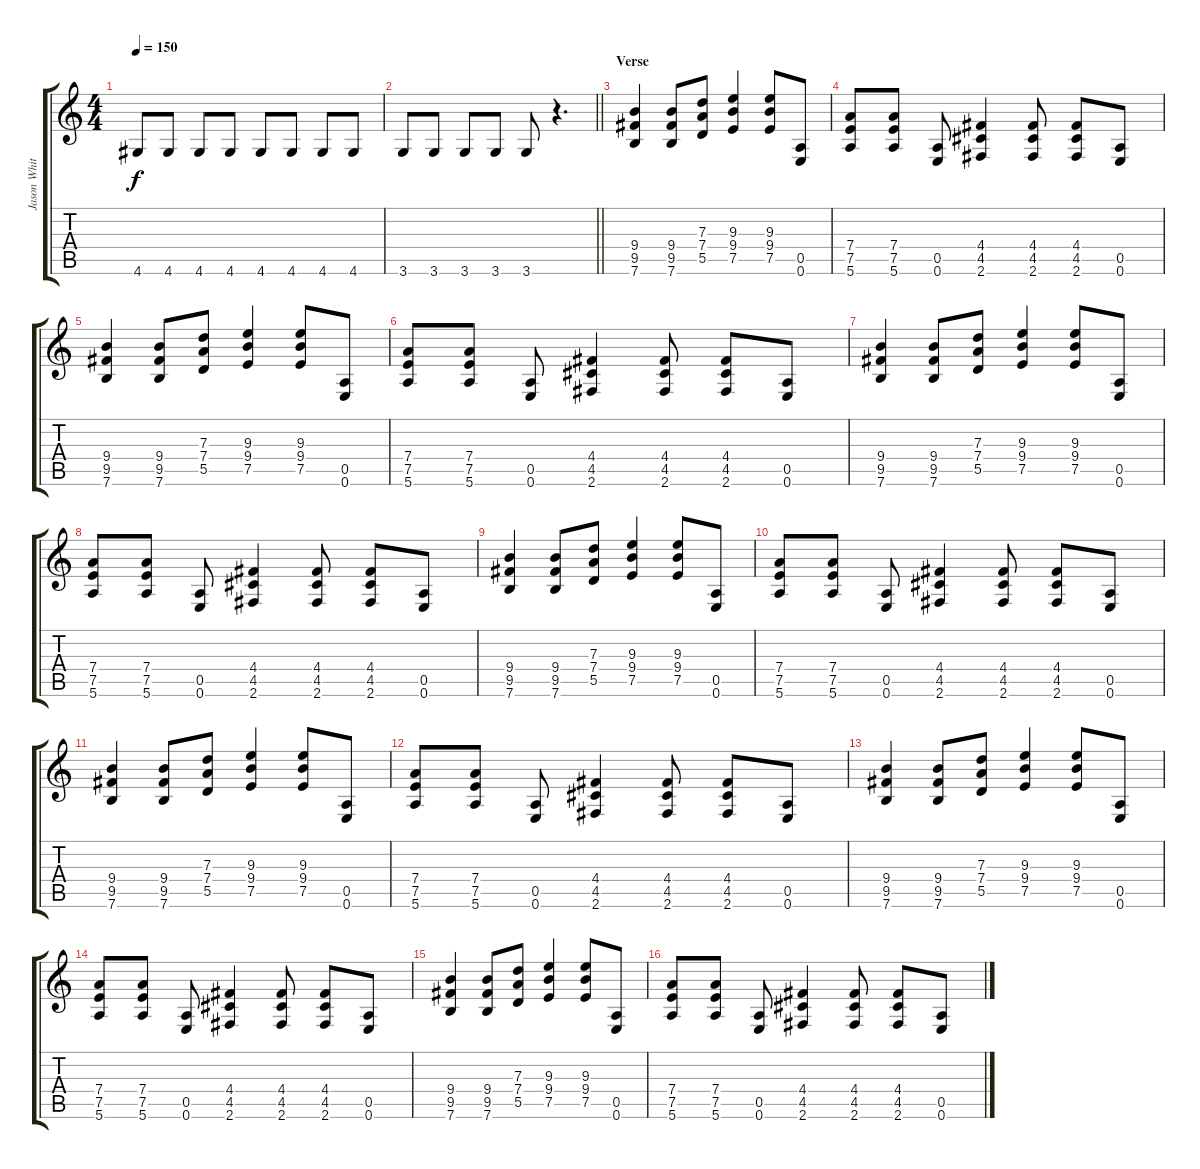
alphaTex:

\track ("Jason White" "Jason Whit") {instrument distortionguitar}
\staff {score tabs}
\tuning (E4 B3 G3 D3 A2 E2) {hide}
\ts (4 4)
\tempo 150
\clef g2
\ks c
4.6.8{dy f} 4.6.8 4.6.8 4.6.8 4.6.8 4.6.8 4.6.8 4.6.8 |
\barLineRight lightlight
3.6.8 3.6.8 3.6.8 3.6.8 3.6.8 r.4{d} |
\section ("" "Verse")
(9.4 9.5 7.6).4 (9.4 9.5 7.6).8 (7.3 7.4 5.5).8 (9.3 9.4 7.5).4 (9.3 9.4 7.5).8 (0.5 0.6).8 |
(7.4 7.5 5.6).8 (7.4 7.5 5.6).8 (0.5 0.6).8 (4.4 4.5 2.6).4 (4.4 4.5 2.6).8 (4.4 4.5 2.6).8 (0.5 0.6).8 |
(9.4 9.5 7.6).4 (9.4 9.5 7.6).8 (7.3 7.4 5.5).8 (9.3 9.4 7.5).4 (9.3 9.4 7.5).8 (0.5 0.6).8 |
(7.4 7.5 5.6).8 (7.4 7.5 5.6).8 (0.5 0.6).8 (4.4 4.5 2.6).4 (4.4 4.5 2.6).8 (4.4 4.5 2.6).8 (0.5 0.6).8 |
(9.4 9.5 7.6).4 (9.4 9.5 7.6).8 (7.3 7.4 5.5).8 (9.3 9.4 7.5).4 (9.3 9.4 7.5).8 (0.5 0.6).8 |
(7.4 7.5 5.6).8 (7.4 7.5 5.6).8 (0.5 0.6).8 (4.4 4.5 2.6).4 (4.4 4.5 2.6).8 (4.4 4.5 2.6).8 (0.5 0.6).8 |
(9.4 9.5 7.6).4 (9.4 9.5 7.6).8 (7.3 7.4 5.5).8 (9.3 9.4 7.5).4 (9.3 9.4 7.5).8 (0.5 0.6).8 |
(7.4 7.5 5.6).8 (7.4 7.5 5.6).8 (0.5 0.6).8 (4.4 4.5 2.6).4 (4.4 4.5 2.6).8 (4.4 4.5 2.6).8 (0.5 0.6).8 |
(9.4 9.5 7.6).4 (9.4 9.5 7.6).8 (7.3 7.4 5.5).8 (9.3 9.4 7.5).4 (9.3 9.4 7.5).8 (0.5 0.6).8 |
(7.4 7.5 5.6).8 (7.4 7.5 5.6).8 (0.5 0.6).8 (4.4 4.5 2.6).4 (4.4 4.5 2.6).8 (4.4 4.5 2.6).8 (0.5 0.6).8 |
(9.4 9.5 7.6).4 (9.4 9.5 7.6).8 (7.3 7.4 5.5).8 (9.3 9.4 7.5).4 (9.3 9.4 7.5).8 (0.5 0.6).8 |
(7.4 7.5 5.6).8 (7.4 7.5 5.6).8 (0.5 0.6).8 (4.4 4.5 2.6).4 (4.4 4.5 2.6).8 (4.4 4.5 2.6).8 (0.5 0.6).8 |
(9.4 9.5 7.6).4 (9.4 9.5 7.6).8 (7.3 7.4 5.5).8 (9.3 9.4 7.5).4 (9.3 9.4 7.5).8 (0.5 0.6).8 |
(7.4 7.5 5.6).8 (7.4 7.5 5.6).8 (0.5 0.6).8 (4.4 4.5 2.6).4 (4.4 4.5 2.6).8 (4.4 4.5 2.6).8 (0.5 0.6).8
